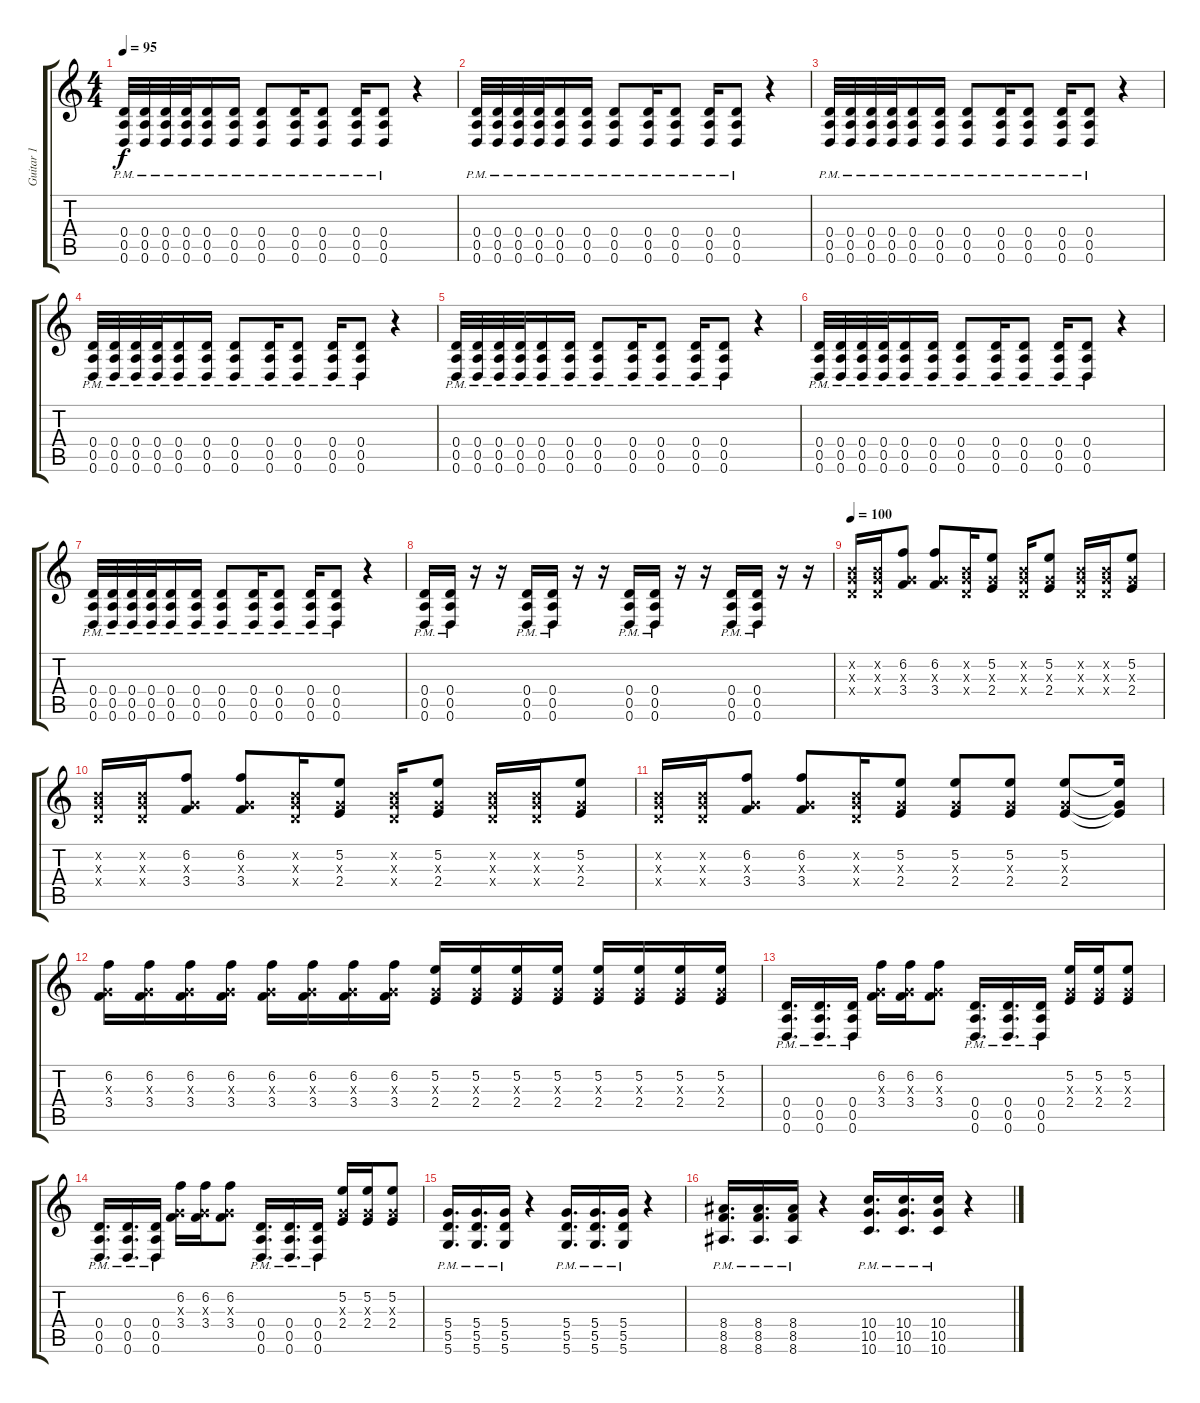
\track ("Guitar 1" "Guitar 1") {instrument distortionguitar}
\staff {score tabs}
\tuning (E4 B3 G3 D3 A2 D2) {hide}
\ts (4 4)
\tempo 95
\clef g2
\ks c
(0.4{pm} 0.5{pm} 0.6{pm}).32{dy f} (0.4{pm} 0.5{pm} 0.6{pm}).32 (0.4{pm} 0.5{pm} 0.6{pm}).32 (0.4{pm} 0.5{pm} 0.6{pm}).32 (0.4{pm} 0.5{pm} 0.6{pm}).16 (0.4{pm} 0.5{pm} 0.6{pm}).16 (0.4{pm} 0.5{pm} 0.6{pm}).8 (0.4{pm} 0.5{pm} 0.6{pm}).16 (0.4{pm} 0.5{pm} 0.6{pm}).8 (0.4{pm} 0.5{pm} 0.6{pm}).16 (0.4{pm} 0.5{pm} 0.6{pm}).8 r.4 |
(0.4{pm} 0.5{pm} 0.6{pm}).32 (0.4{pm} 0.5{pm} 0.6{pm}).32 (0.4{pm} 0.5{pm} 0.6{pm}).32 (0.4{pm} 0.5{pm} 0.6{pm}).32 (0.4{pm} 0.5{pm} 0.6{pm}).16 (0.4{pm} 0.5{pm} 0.6{pm}).16 (0.4{pm} 0.5{pm} 0.6{pm}).8 (0.4{pm} 0.5{pm} 0.6{pm}).16 (0.4{pm} 0.5{pm} 0.6{pm}).8 (0.4{pm} 0.5{pm} 0.6{pm}).16 (0.4{pm} 0.5{pm} 0.6{pm}).8 r.4 |
(0.4{pm} 0.5{pm} 0.6{pm}).32 (0.4{pm} 0.5{pm} 0.6{pm}).32 (0.4{pm} 0.5{pm} 0.6{pm}).32 (0.4{pm} 0.5{pm} 0.6{pm}).32 (0.4{pm} 0.5{pm} 0.6{pm}).16 (0.4{pm} 0.5{pm} 0.6{pm}).16 (0.4{pm} 0.5{pm} 0.6{pm}).8 (0.4{pm} 0.5{pm} 0.6{pm}).16 (0.4{pm} 0.5{pm} 0.6{pm}).8 (0.4{pm} 0.5{pm} 0.6{pm}).16 (0.4{pm} 0.5{pm} 0.6{pm}).8 r.4 |
(0.4{pm} 0.5{pm} 0.6{pm}).32 (0.4{pm} 0.5{pm} 0.6{pm}).32 (0.4{pm} 0.5{pm} 0.6{pm}).32 (0.4{pm} 0.5{pm} 0.6{pm}).32 (0.4{pm} 0.5{pm} 0.6{pm}).16 (0.4{pm} 0.5{pm} 0.6{pm}).16 (0.4{pm} 0.5{pm} 0.6{pm}).8 (0.4{pm} 0.5{pm} 0.6{pm}).16 (0.4{pm} 0.5{pm} 0.6{pm}).8 (0.4{pm} 0.5{pm} 0.6{pm}).16 (0.4{pm} 0.5{pm} 0.6{pm}).8 r.4 |
(0.4{pm} 0.5{pm} 0.6{pm}).32 (0.4{pm} 0.5{pm} 0.6{pm}).32 (0.4{pm} 0.5 0.6{pm}).32 (0.4{pm} 0.5{pm} 0.6{pm}).32 (0.4{pm} 0.5{pm} 0.6{pm}).16 (0.4{pm} 0.5{pm} 0.6{pm}).16 (0.4{pm} 0.5{pm} 0.6{pm}).8 (0.4{pm} 0.5{pm} 0.6{pm}).16 (0.4{pm} 0.5{pm} 0.6{pm}).8 (0.4{pm} 0.5{pm} 0.6{pm}).16 (0.4{pm} 0.5{pm} 0.6{pm}).8 r.4 |
(0.4{pm} 0.5{pm} 0.6{pm}).32 (0.4{pm} 0.5{pm} 0.6{pm}).32 (0.4{pm} 0.5{pm} 0.6{pm}).32 (0.4{pm} 0.5{pm} 0.6{pm}).32 (0.4{pm} 0.5{pm} 0.6{pm}).16 (0.4{pm} 0.5{pm} 0.6{pm}).16 (0.4{pm} 0.5{pm} 0.6{pm}).8 (0.4{pm} 0.5{pm} 0.6{pm}).16 (0.4{pm} 0.5{pm} 0.6{pm}).8 (0.4{pm} 0.5{pm} 0.6{pm}).16 (0.4{pm} 0.5{pm} 0.6{pm}).8 r.4 |
(0.4{pm} 0.5{pm} 0.6{pm}).32 (0.4{pm} 0.5{pm} 0.6{pm}).32 (0.4{pm} 0.5{pm} 0.6{pm}).32 (0.4{pm} 0.5{pm} 0.6{pm}).32 (0.4{pm} 0.5{pm} 0.6{pm}).16 (0.4{pm} 0.5{pm} 0.6{pm}).16 (0.4{pm} 0.5{pm} 0.6{pm}).8 (0.4{pm} 0.5{pm} 0.6{pm}).16 (0.4{pm} 0.5{pm} 0.6{pm}).8 (0.4{pm} 0.5{pm} 0.6{pm}).16 (0.4{pm} 0.5{pm} 0.6{pm}).8 r.4 |
(0.4{pm} 0.5{pm} 0.6{pm}).16 (0.4{pm} 0.5{pm} 0.6{pm}).16 r.16 r.16 (0.4{pm} 0.5{pm} 0.6{pm}).16 (0.4{pm} 0.5{pm} 0.6{pm}).16 r.16 r.16 (0.4{pm} 0.5{pm} 0.6{pm}).16 (0.4{pm} 0.5{pm} 0.6{pm}).16 r.16 r.16 (0.4{pm} 0.5{pm} 0.6{pm}).16 (0.4{pm} 0.5{pm} 0.6{pm}).16 r.16 r.16 |
\tempo 100
(0.2{x} 0.3{x} 0.4{x}).16 (0.2{x} 0.3{x} 0.4{x}).16 (6.2 0.3{x} 3.4).8 (6.2 0.3{x} 3.4).8 (0.2{x} 0.3{x} 0.4{x}).16 (5.2 0.3{x} 2.4).8 (0.2{x} 0.3{x} 0.4{x}).16 (5.2 0.3{x} 2.4).8 (0.2{x} 0.3{x} 0.4{x}).16 (0.2{x} 0.3{x} 0.4{x}).16 (5.2 0.3{x} 2.4).8 |
(0.2{x} 0.3{x} 0.4{x}).16 (0.2{x} 0.3{x} 0.4{x}).16 (6.2 0.3{x} 3.4).8 (6.2 0.3{x} 3.4).8 (0.2{x} 0.3{x} 0.4{x}).16 (5.2 0.3{x} 2.4).8 (0.2{x} 0.3{x} 0.4{x}).16 (5.2 0.3{x} 2.4).8 (0.2{x} 0.3{x} 0.4{x}).16 (0.2{x} 0.3{x} 0.4{x}).16 (5.2 0.3{x} 2.4).8 |
(0.2{x} 0.3{x} 0.4{x}).16 (0.2{x} 0.3{x} 0.4{x}).16 (6.2 0.3{x} 3.4).8 (6.2 0.3{x} 3.4).8 (0.2{x} 0.3{x} 0.4{x}).16 (5.2 0.3{x} 2.4).8 (5.2 0.3{x} 2.4).8 (5.2 0.3{x} 2.4).8 (5.2 0.3{x} 2.4).8 (5.2{t} 0.3{t} 2.4{t}).16 |
(6.2 0.3{x} 3.4).16 (6.2 0.3{x} 3.4).16 (6.2 0.3{x} 3.4).16 (6.2 0.3{x} 3.4).16 (6.2 0.3{x} 3.4).16 (6.2 0.3{x} 3.4).16 (6.2 0.3{x} 3.4).16 (6.2 0.3{x} 3.4).16 (5.2 0.3{x} 2.4).16 (5.2 0.3{x} 2.4).16 (5.2 0.3{x} 2.4).16 (5.2 0.3{x} 2.4).16 (5.2 0.3{x} 2.4).16 (5.2 0.3{x} 2.4).16 (5.2 0.3{x} 2.4).16 (5.2 0.3{x} 2.4).16 |
(0.4{pm} 0.5{pm} 0.6{pm}).16{d} (0.4{pm} 0.5{pm} 0.6{pm}).16{d} (0.4{pm} 0.5{pm} 0.6{pm}).16 (6.2 0.3{x} 3.4).16 (6.2 0.3{x} 3.4).16 (6.2 0.3{x} 3.4).8 (0.4{pm} 0.5{pm} 0.6{pm}).16{d} (0.4{pm} 0.5{pm} 0.6{pm}).16{d} (0.4{pm} 0.5{pm} 0.6{pm}).16 (5.2 0.3{x} 2.4).16 (5.2 0.3{x} 2.4).16 (5.2 0.3{x} 2.4).8 |
(0.4{pm} 0.5{pm} 0.6{pm}).16{d} (0.4{pm} 0.5{pm} 0.6{pm}).16{d} (0.4{pm} 0.5{pm} 0.6{pm}).16 (6.2 0.3{x} 3.4).16 (6.2 0.3{x} 3.4).16 (6.2 0.3{x} 3.4).8 (0.4{pm} 0.5{pm} 0.6{pm}).16{d} (0.4{pm} 0.5{pm} 0.6{pm}).16{d} (0.4{pm} 0.5{pm} 0.6{pm}).16 (5.2 0.3{x} 2.4).16 (5.2 0.3{x} 2.4).16 (5.2 0.3{x} 2.4).8 |
(5.4{pm} 5.5{pm} 5.6{pm}).16{d} (5.4{pm} 5.5{pm} 5.6{pm}).16{d} (5.4{pm} 5.5{pm} 5.6{pm}).16 r.4 (5.4{pm} 5.5{pm} 5.6{pm}).16{d} (5.4{pm} 5.5{pm} 5.6{pm}).16{d} (5.4{pm} 5.5{pm} 5.6{pm}).16 r.4 |
(8.4{pm} 8.5{pm} 8.6{pm}).16{d} (8.4{pm} 8.5{pm} 8.6{pm}).16{d} (8.4{pm} 8.5{pm} 8.6{pm}).16 r.4 (10.4{pm} 10.5{pm} 10.6{pm}).16{d} (10.4{pm} 10.5{pm} 10.6{pm}).16{d} (10.4{pm} 10.5{pm} 10.6{pm}).16 r.4
